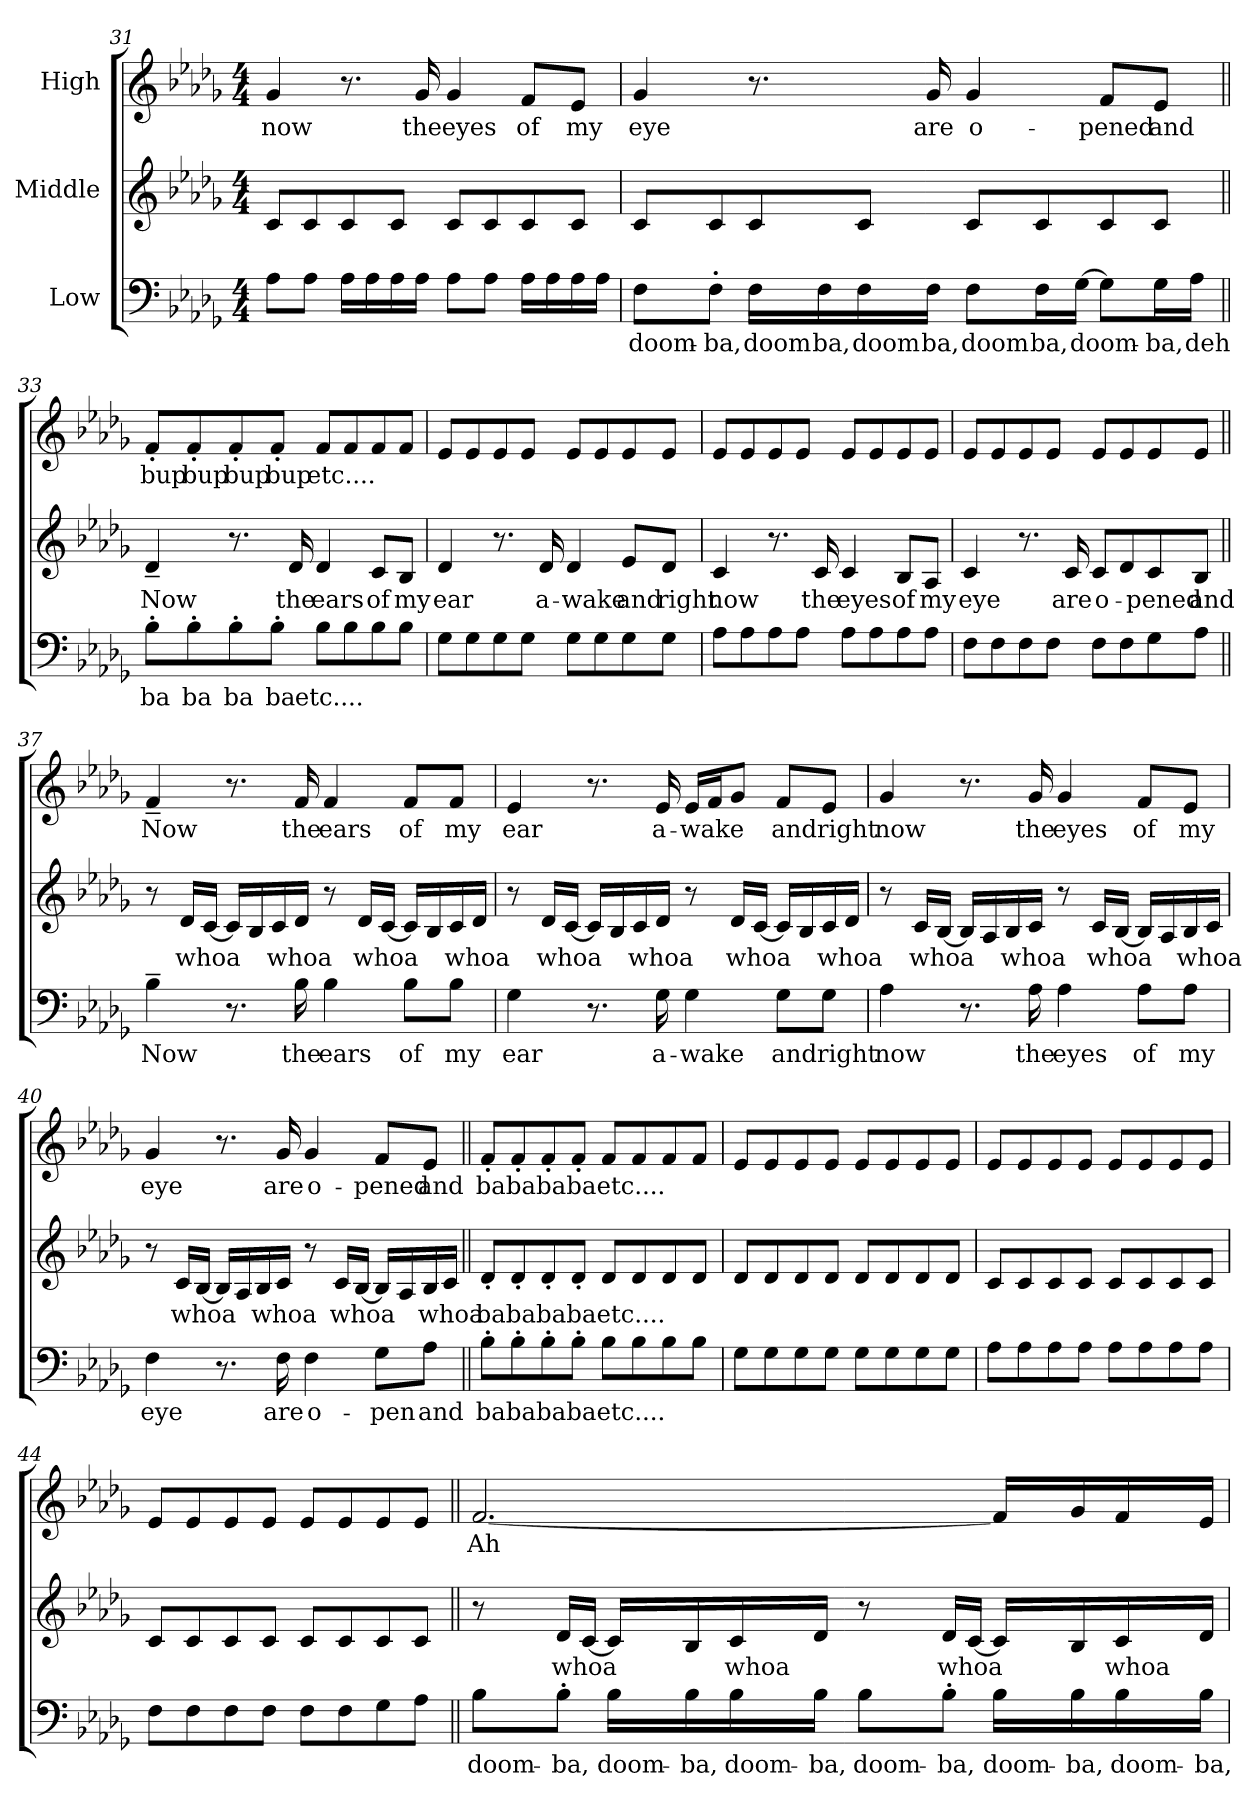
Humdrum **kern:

**kern	**text	**kern	**text	**kern	**text
*part3	*part3	*part2	*part2	*part1	*part1
*staff3	*staff3	*staff2	*staff2	*staff1	*staff1
*I"Low	*	*I"Middle	*	*I"High	*
*clefF4	*	*clefG2	*	*clefG2	*
*k[b-e-a-d-g-]	*	*k[b-e-a-d-g-]	*	*k[b-e-a-d-g-]	*
*M4/4	*	*M4/4	*	*M4/4	*
=31	=31	=31	=31	=31	=31
!	!	!	!	!	!LO:LY:b
8A-\L	.	8c/L	.	4g-/	now
8A-\J	.	8c/	.	.	.
16A-\LL	.	8c/	.	8.r	.
16A-\	.	.	.	.	.
16A-\	.	8c/J	.	.	.
!	!	!	!	!	!LO:LY:b
16A-\JJ	.	.	.	16g-/	the
!	!	!	!	!	!LO:LY:b
8A-\L	.	8c/L	.	4g-/	eyes
8A-\J	.	8c/	.	.	.
!	!	!	!	!	!LO:LY:b
16A-\LL	.	8c/	.	8f/L	of
16A-\	.	.	.	.	.
!	!	!	!	!	!LO:LY:b
16A-\	.	8c/J	.	8e-/J	my
16A-\JJ	.	.	.	.	.
!!LO:LB:g=z
=32	=32	=32	=32	=32	=32
!	!LO:LY:b	!	!	!	!LO:LY:b
8F\L	doom-	8c/L	.	4g-/	eye
!	!LO:LY:b	!	!	!	!
8F'\J	-ba,	8c/	.	.	.
!	!LO:LY:b	!	!	!	!
16F\LL	doom	8c/	.	8.r	.
!	!LO:LY:b	!	!	!	!
16F\	ba,	.	.	.	.
!	!LO:LY:b	!	!	!	!
16F\	doom	8c/J	.	.	.
!	!LO:LY:b	!	!	!	!LO:LY:b
16F\JJ	ba,	.	.	16g-/	are
!	!LO:LY:b	!	!	!	!LO:LY:b
8F\L	doom	8c/L	.	4g-/	o-
!	!LO:LY:b	!	!	!	!
16F\L	ba,	8c/	.	.	.
!	!LO:LY:b	!	!	!	!
[16G-\JJ	doom-	.	.	.	.
!	!	!	!	!	!LO:LY:b
8G-\L]	.	8c/	.	8f/L	-pened
!	!LO:LY:b	!	!	!	!LO:LY:b
16G-\L	-ba,	8c/J	.	8e-/J	and
!	!LO:LY:b	!	!	!	!
16A-\JJ	deh	.	.	.	.
=33||	=33||	=33||	=33||	=33||	=33||
!	!LO:LY:b	!	!LO:LY:b	!	!LO:LY:b
8B-'\L	ba	4d-~/	Now	8f'/L	bup
!	!LO:LY:b	!	!	!	!LO:LY:b
8B-'\	ba	.	.	8f'/	bup
!	!LO:LY:b	!	!	!	!LO:LY:b
8B-'\	ba	8.r	.	8f'/	bup
!	!LO:LY:b	!	!	!	!LO:LY:b
8B-'\J	ba	.	.	8f'/J	bup
!	!	!	!LO:LY:b	!	!
.	.	16d-/	the	.	.
!	!LO:LY:b	!	!LO:LY:b	!	!LO:LY:b
8B-\L	etc....	4d-/	ears	8f/L	etc....
8B-\	.	.	.	8f/	.
!	!	!	!LO:LY:b	!	!
8B-\	.	8c/L	of	8f/	.
!	!	!	!LO:LY:b	!	!
8B-\J	.	8B-/J	my	8f/J	.
=34	=34	=34	=34	=34	=34
!	!	!	!LO:LY:b	!	!
8G-\L	.	4d-/	ear	8e-/L	.
8G-\	.	.	.	8e-/	.
8G-\	.	8.r	.	8e-/	.
8G-\J	.	.	.	8e-/J	.
!	!	!	!LO:LY:b	!	!
.	.	16d-/	a-	.	.
!	!	!	!LO:LY:b	!	!
8G-\L	.	4d-/	-wake	8e-/L	.
8G-\	.	.	.	8e-/	.
!	!	!	!LO:LY:b	!	!
8G-\	.	8e-/L	and	8e-/	.
!	!	!	!LO:LY:b	!	!
8G-\J	.	8d-/J	right	8e-/J	.
=35	=35	=35	=35	=35	=35
!	!	!	!LO:LY:b	!	!
8A-\L	.	4c/	now	8e-/L	.
8A-\	.	.	.	8e-/	.
8A-\	.	8.r	.	8e-/	.
8A-\J	.	.	.	8e-/J	.
!	!	!	!LO:LY:b	!	!
.	.	16c/	the	.	.
!	!	!	!LO:LY:b	!	!
8A-\L	.	4c/	eyes	8e-/L	.
8A-\	.	.	.	8e-/	.
!	!	!	!LO:LY:b	!	!
8A-\	.	8B-/L	of	8e-/	.
!	!	!	!LO:LY:b	!	!
8A-\J	.	8A-/J	my	8e-/J	.
!!LO:LB:g=z
=36	=36	=36	=36	=36	=36
!	!	!	!LO:LY:b	!	!
8F\L	.	4c/	eye	8e-/L	.
8F\	.	.	.	8e-/	.
8F\	.	8.r	.	8e-/	.
8F\J	.	.	.	8e-/J	.
!	!	!	!LO:LY:b	!	!
.	.	16c/	are	.	.
!	!	!	!LO:LY:b	!	!
8F\L	.	8c/L	o-	8e-/L	.
8F\	.	8d-/	.	8e-/	.
!	!	!	!LO:LY:b	!	!
8G-\	.	8c/	-pened	8e-/	.
!	!	!	!LO:LY:b	!	!
8A-\J	.	8B-/J	and	8e-/J	.
=37||	=37||	=37||	=37||	=37||	=37||
!	!LO:LY:b	!	!	!	!LO:LY:b
4B-~\	Now	8r	.	4f~/	Now
!	!	!	!LO:LY:b	!	!
.	.	16d-/LL	whoa	.	.
.	.	[16c/JJ	.	.	.
8.r	.	16c/LL]	.	8.r	.
.	.	16B-/	.	.	.
!	!	!	!LO:LY:b	!	!
.	.	16c/	whoa	.	.
!	!LO:LY:b	!	!	!	!LO:LY:b
16B-\	the	16d-/JJ	.	16f/	the
!	!LO:LY:b	!	!	!	!LO:LY:b
4B-\	ears	8r	.	4f/	ears
!	!	!	!LO:LY:b	!	!
.	.	16d-/LL	whoa	.	.
.	.	[16c/JJ	.	.	.
!	!LO:LY:b	!	!	!	!LO:LY:b
8B-\L	of	16c/LL]	.	8f/L	of
.	.	16B-/	.	.	.
!	!LO:LY:b	!	!LO:LY:b	!	!LO:LY:b
8B-\J	my	16c/	whoa	8f/J	my
.	.	16d-/JJ	.	.	.
=38	=38	=38	=38	=38	=38
!	!LO:LY:b	!	!	!	!LO:LY:b
4G-\	ear	8r	.	4e-/	ear
!	!	!	!LO:LY:b	!	!
.	.	16d-/LL	whoa	.	.
.	.	[16c/JJ	.	.	.
8.r	.	16c/LL]	.	8.r	.
.	.	16B-/	.	.	.
!	!	!	!LO:LY:b	!	!
.	.	16c/	whoa	.	.
!	!LO:LY:b	!	!	!	!LO:LY:b
16G-\	a-	16d-/JJ	.	16e-/	a-
!	!LO:LY:b	!	!	!	!LO:LY:b
4G-\	-wake	8r	.	16e-/LL	-wake
.	.	.	.	16f/J	.
!	!	!	!LO:LY:b	!	!
.	.	16d-/LL	whoa	8g-/J	.
.	.	[16c/JJ	.	.	.
!	!LO:LY:b	!	!	!	!LO:LY:b
8G-\L	and	16c/LL]	.	8f/L	and
.	.	16B-/	.	.	.
!	!LO:LY:b	!	!LO:LY:b	!	!LO:LY:b
8G-\J	right	16c/	whoa	8e-/J	right
.	.	16d-/JJ	.	.	.
=39	=39	=39	=39	=39	=39
!	!LO:LY:b	!	!	!	!LO:LY:b
4A-\	now	8r	.	4g-/	now
!	!	!	!LO:LY:b	!	!
.	.	16c/LL	whoa	.	.
.	.	[16B-/JJ	.	.	.
8.r	.	16B-/LL]	.	8.r	.
.	.	16A-/	.	.	.
!	!	!	!LO:LY:b	!	!
.	.	16B-/	whoa	.	.
!	!LO:LY:b	!	!	!	!LO:LY:b
16A-\	the	16c/JJ	.	16g-/	the
!	!LO:LY:b	!	!	!	!LO:LY:b
4A-\	eyes	8r	.	4g-/	eyes
!	!	!	!LO:LY:b	!	!
.	.	16c/LL	whoa	.	.
.	.	[16B-/JJ	.	.	.
!	!LO:LY:b	!	!	!	!LO:LY:b
8A-\L	of	16B-/LL]	.	8f/L	of
.	.	16A-/	.	.	.
!	!LO:LY:b	!	!LO:LY:b	!	!LO:LY:b
8A-\J	my	16B-/	whoa	8e-/J	my
.	.	16c/JJ	.	.	.
=40	=40	=40	=40	=40	=40
!	!LO:LY:b	!	!	!	!LO:LY:b
4F\	eye	8r	.	4g-/	eye
!	!	!	!LO:LY:b	!	!
.	.	16c/LL	whoa	.	.
.	.	[16B-/JJ	.	.	.
8.r	.	16B-/LL]	.	8.r	.
.	.	16A-/	.	.	.
!	!	!	!LO:LY:b	!	!
.	.	16B-/	whoa	.	.
!	!LO:LY:b	!	!	!	!LO:LY:b
16F\	are	16c/JJ	.	16g-/	are
!	!LO:LY:b	!	!	!	!LO:LY:b
4F\	o-	8r	.	4g-/	o-
!	!	!	!LO:LY:b	!	!
.	.	16c/LL	whoa	.	.
.	.	[16B-/JJ	.	.	.
!	!LO:LY:b	!	!	!	!LO:LY:b
8G-\L	-pen	16B-/LL]	.	8f/L	-pened
.	.	16A-/	.	.	.
!	!LO:LY:b	!	!LO:LY:b	!	!LO:LY:b
8A-\J	and	16B-/	whoa	8e-/J	and
.	.	16c/JJ	.	.	.
!!LO:PB:g=z
=41||	=41||	=41||	=41||	=41||	=41||
!	!LO:LY:b	!	!LO:LY:b	!	!LO:LY:b
8B-'\L	ba	8d-'/L	ba	8f'/L	ba
!	!LO:LY:b	!	!LO:LY:b	!	!LO:LY:b
8B-'\	ba	8d-'/	ba	8f'/	ba
!	!LO:LY:b	!	!LO:LY:b	!	!LO:LY:b
8B-'\	ba	8d-'/	ba	8f'/	ba
!	!LO:LY:b	!	!LO:LY:b	!	!LO:LY:b
8B-'\J	ba	8d-'/J	ba	8f'/J	ba
!	!LO:LY:b	!	!LO:LY:b	!	!LO:LY:b
8B-\L	etc....	8d-/L	etc....	8f/L	etc....
8B-\	.	8d-/	.	8f/	.
8B-\	.	8d-/	.	8f/	.
8B-\J	.	8d-/J	.	8f/J	.
=42	=42	=42	=42	=42	=42
8G-\L	.	8d-/L	.	8e-/L	.
8G-\	.	8d-/	.	8e-/	.
8G-\	.	8d-/	.	8e-/	.
8G-\J	.	8d-/J	.	8e-/J	.
8G-\L	.	8d-/L	.	8e-/L	.
8G-\	.	8d-/	.	8e-/	.
8G-\	.	8d-/	.	8e-/	.
8G-\J	.	8d-/J	.	8e-/J	.
=43	=43	=43	=43	=43	=43
8A-\L	.	8c/L	.	8e-/L	.
8A-\	.	8c/	.	8e-/	.
8A-\	.	8c/	.	8e-/	.
8A-\J	.	8c/J	.	8e-/J	.
8A-\L	.	8c/L	.	8e-/L	.
8A-\	.	8c/	.	8e-/	.
8A-\	.	8c/	.	8e-/	.
8A-\J	.	8c/J	.	8e-/J	.
=44	=44	=44	=44	=44	=44
8F\L	.	8c/L	.	8e-/L	.
8F\	.	8c/	.	8e-/	.
8F\	.	8c/	.	8e-/	.
8F\J	.	8c/J	.	8e-/J	.
8F\L	.	8c/L	.	8e-/L	.
8F\	.	8c/	.	8e-/	.
8G-\	.	8c/	.	8e-/	.
8A-\J	.	8c/J	.	8e-/J	.
=45||	=45||	=45||	=45||	=45||	=45||
!	!LO:LY:b	!	!	!	!LO:LY:b
8B-\L	doom-	8r	.	[2.f/	Ah
!	!LO:LY:b	!	!LO:LY:b	!	!
8B-'\J	-ba,	16d-/LL	whoa	.	.
.	.	[16c/JJ	.	.	.
!	!LO:LY:b	!	!	!	!
16B-\LL	doom-	16c/LL]	.	.	.
!	!LO:LY:b	!	!	!	!
16B-\	-ba,	16B-/	.	.	.
!	!LO:LY:b	!	!LO:LY:b	!	!
16B-\	doom-	16c/	whoa	.	.
!	!LO:LY:b	!	!	!	!
16B-\JJ	-ba,	16d-/JJ	.	.	.
!	!LO:LY:b	!	!	!	!
8B-\L	doom-	8r	.	.	.
!	!LO:LY:b	!	!LO:LY:b	!	!
8B-'\J	-ba,	16d-/LL	whoa	.	.
.	.	[16c/JJ	.	.	.
!	!LO:LY:b	!	!	!	!
16B-\LL	doom-	16c/LL]	.	16f/LL]	.
!	!LO:LY:b	!	!	!	!
16B-\	-ba,	16B-/	.	16g-/	.
!	!LO:LY:b	!	!LO:LY:b	!	!
16B-\	doom-	16c/	whoa	16f/	.
!	!LO:LY:b	!	!	!	!
16B-\JJ	-ba,	16d-/JJ	.	16e-/JJ	.
=	=	=	=	=	=
*-	*-	*-	*-	*-	*-
